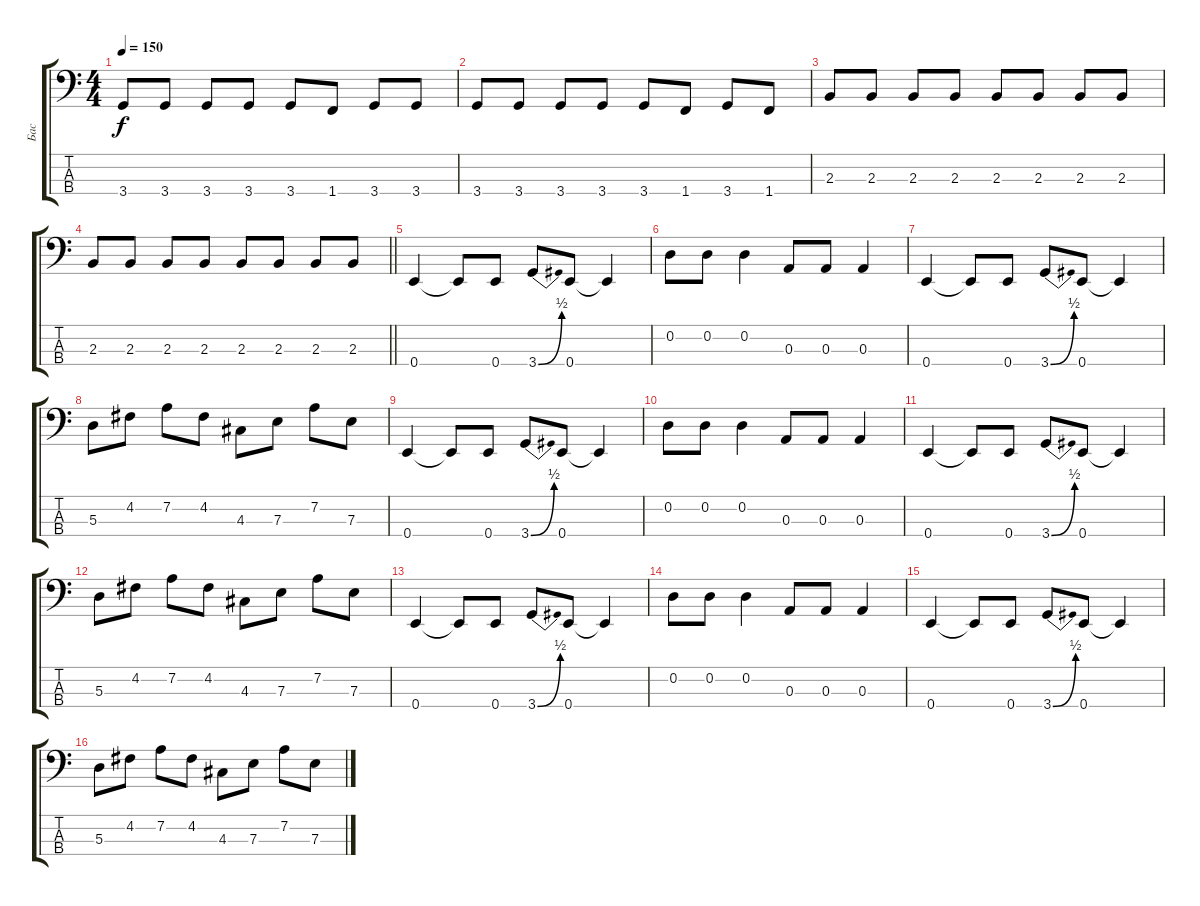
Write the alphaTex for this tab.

\track ("Бас" "Бас") {instrument electricbassfinger}
\staff {score tabs}
\tuning (G2 D2 A1 E1) {hide}
\ts (4 4)
\tempo 150
\clef f4
\ks c
3.4.8{dy f} 3.4.8 3.4.8 3.4.8 3.4.8 1.4.8 3.4.8 3.4.8 |
3.4.8 3.4.8 3.4.8 3.4.8 3.4.8 1.4.8 3.4.8 1.4.8 |
2.3.8 2.3.8 2.3.8 2.3.8 2.3.8 2.3.8 2.3.8 2.3.8 |
\barLineRight lightlight
2.3.8 2.3.8 2.3.8 2.3.8 2.3.8 2.3.8 2.3.8 2.3.8 |
0.4.4 0.4{t}.8 0.4.8 3.4{be (bend 0 0 60 2)}.8 0.4.8 0.4{t}.4 |
0.2.8 0.2.8 0.2.4 0.3.8 0.3.8 0.3.4 |
0.4.4 0.4{t}.8 0.4.8 3.4{be (bend 0 0 60 2)}.8 0.4.8 0.4{t}.4 |
5.3.8 4.2.8 7.2.8 4.2.8 4.3.8 7.3.8 7.2.8 7.3.8 |
0.4.4 0.4{t}.8 0.4.8 3.4{be (bend 0 0 60 2)}.8 0.4.8 0.4{t}.4 |
0.2.8 0.2.8 0.2.4 0.3.8 0.3.8 0.3.4 |
0.4.4 0.4{t}.8 0.4.8 3.4{be (bend 0 0 60 2)}.8 0.4.8 0.4{t}.4 |
5.3.8 4.2.8 7.2.8 4.2.8 4.3.8 7.3.8 7.2.8 7.3.8 |
0.4.4 0.4{t}.8 0.4.8 3.4{be (bend 0 0 60 2)}.8 0.4.8 0.4{t}.4 |
0.2.8 0.2.8 0.2.4 0.3.8 0.3.8 0.3.4 |
0.4.4 0.4{t}.8 0.4.8 3.4{be (bend 0 0 60 2)}.8 0.4.8 0.4{t}.4 |
5.3.8 4.2.8 7.2.8 4.2.8 4.3.8 7.3.8 7.2.8 7.3.8
